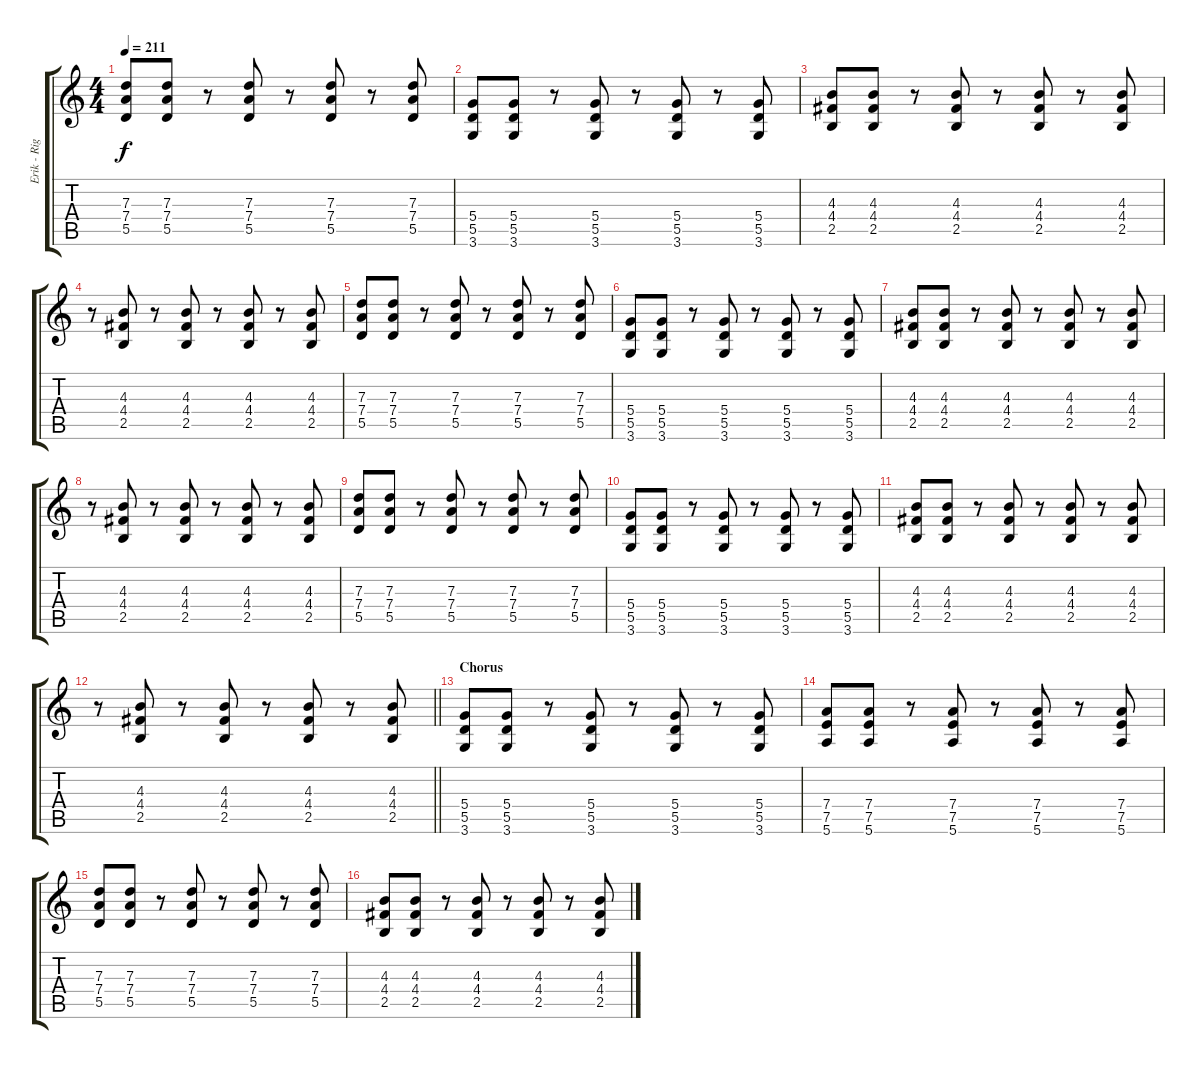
\track ("Erik - Right Guitar" "Erik - Rig") {instrument distortionguitar}
\staff {score tabs}
\tuning (E4 B3 G3 D3 A2 E2) {hide}
\ts (4 4)
\tempo 211
\clef g2
\ks c
(7.3 7.4 5.5).8{dy f} (7.3 7.4 5.5).8 r.8 (7.3 7.4 5.5).8 r.8 (7.3 7.4 5.5).8 r.8 (7.3 7.4 5.5).8 |
(5.4 5.5 3.6).8 (5.4 5.5 3.6).8 r.8 (5.4 5.5 3.6).8 r.8 (5.4 5.5 3.6).8 r.8 (5.4 5.5 3.6).8 |
(4.3 4.4 2.5).8 (4.3 4.4 2.5).8 r.8 (4.3 4.4 2.5).8 r.8 (4.3 4.4 2.5).8 r.8 (4.3 4.4 2.5).8 |
r.8 (4.3 4.4 2.5).8 r.8 (4.3 4.4 2.5).8 r.8 (4.3 4.4 2.5).8 r.8 (4.3 4.4 2.5).8 |
(7.3 7.4 5.5).8 (7.3 7.4 5.5).8 r.8 (7.3 7.4 5.5).8 r.8 (7.3 7.4 5.5).8 r.8 (7.3 7.4 5.5).8 |
(5.4 5.5 3.6).8 (5.4 5.5 3.6).8 r.8 (5.4 5.5 3.6).8 r.8 (5.4 5.5 3.6).8 r.8 (5.4 5.5 3.6).8 |
(4.3 4.4 2.5).8 (4.3 4.4 2.5).8 r.8 (4.3 4.4 2.5).8 r.8 (4.3 4.4 2.5).8 r.8 (4.3 4.4 2.5).8 |
r.8 (4.3 4.4 2.5).8 r.8 (4.3 4.4 2.5).8 r.8 (4.3 4.4 2.5).8 r.8 (4.3 4.4 2.5).8 |
(7.3 7.4 5.5).8 (7.3 7.4 5.5).8 r.8 (7.3 7.4 5.5).8 r.8 (7.3 7.4 5.5).8 r.8 (7.3 7.4 5.5).8 |
(5.4 5.5 3.6).8 (5.4 5.5 3.6).8 r.8 (5.4 5.5 3.6).8 r.8 (5.4 5.5 3.6).8 r.8 (5.4 5.5 3.6).8 |
(4.3 4.4 2.5).8 (4.3 4.4 2.5).8 r.8 (4.3 4.4 2.5).8 r.8 (4.3 4.4 2.5).8 r.8 (4.3 4.4 2.5).8 |
\barLineRight lightlight
r.8 (4.3 4.4 2.5).8 r.8 (4.3 4.4 2.5).8 r.8 (4.3 4.4 2.5).8 r.8 (4.3 4.4 2.5).8 |
\section ("" "Chorus")
(5.4 5.5 3.6).8 (5.4 5.5 3.6).8 r.8 (5.4 5.5 3.6).8 r.8 (5.4 5.5 3.6).8 r.8 (5.4 5.5 3.6).8 |
(7.4 7.5 5.6).8 (7.4 7.5 5.6).8 r.8 (7.4 7.5 5.6).8 r.8 (7.4 7.5 5.6).8 r.8 (7.4 7.5 5.6).8 |
(7.3 7.4 5.5).8 (7.3 7.4 5.5).8 r.8 (7.3 7.4 5.5).8 r.8 (7.3 7.4 5.5).8 r.8 (7.3 7.4 5.5).8 |
(4.3 4.4 2.5).8 (4.3 4.4 2.5).8 r.8 (4.3 4.4 2.5).8 r.8 (4.3 4.4 2.5).8 r.8 (4.3 4.4 2.5).8
